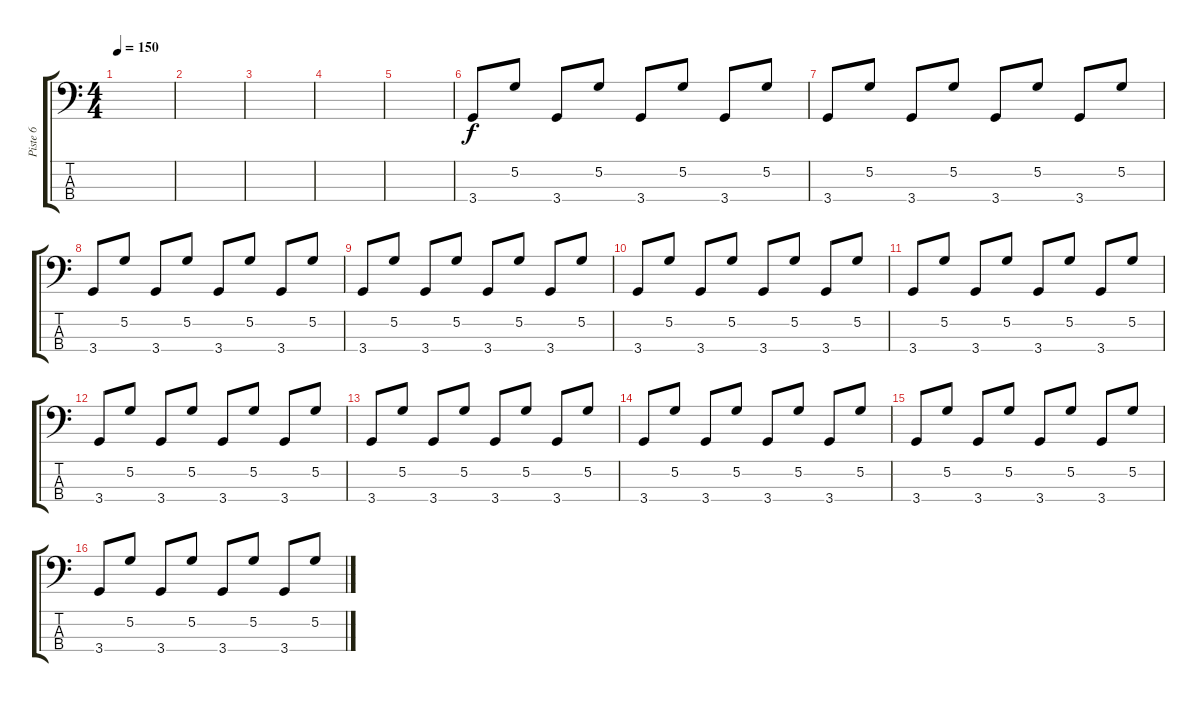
\track ("Piste 6" "Piste 6") {instrument electricbassfinger}
\staff {score tabs}
\tuning (G2 D2 A1 E1) {hide}
\ts (4 4)
\tempo 150
\clef f4
\ks c
|
|
|
|
|
3.4.8 5.2.8 3.4.8 5.2.8 3.4.8 5.2.8 3.4.8 5.2.8 |
3.4.8 5.2.8 3.4.8 5.2.8 3.4.8 5.2.8 3.4.8 5.2.8 |
3.4.8 5.2.8 3.4.8 5.2.8 3.4.8 5.2.8 3.4.8 5.2.8 |
3.4.8 5.2.8 3.4.8 5.2.8 3.4.8 5.2.8 3.4.8 5.2.8 |
3.4.8 5.2.8 3.4.8 5.2.8 3.4.8 5.2.8 3.4.8 5.2.8 |
3.4.8 5.2.8 3.4.8 5.2.8 3.4.8 5.2.8 3.4.8 5.2.8 |
3.4.8 5.2.8 3.4.8 5.2.8 3.4.8 5.2.8 3.4.8 5.2.8 |
3.4.8 5.2.8 3.4.8 5.2.8 3.4.8 5.2.8 3.4.8 5.2.8 |
3.4.8 5.2.8 3.4.8 5.2.8 3.4.8 5.2.8 3.4.8 5.2.8 |
3.4.8 5.2.8 3.4.8 5.2.8 3.4.8 5.2.8 3.4.8 5.2.8 |
3.4.8 5.2.8 3.4.8 5.2.8 3.4.8 5.2.8 3.4.8 5.2.8
